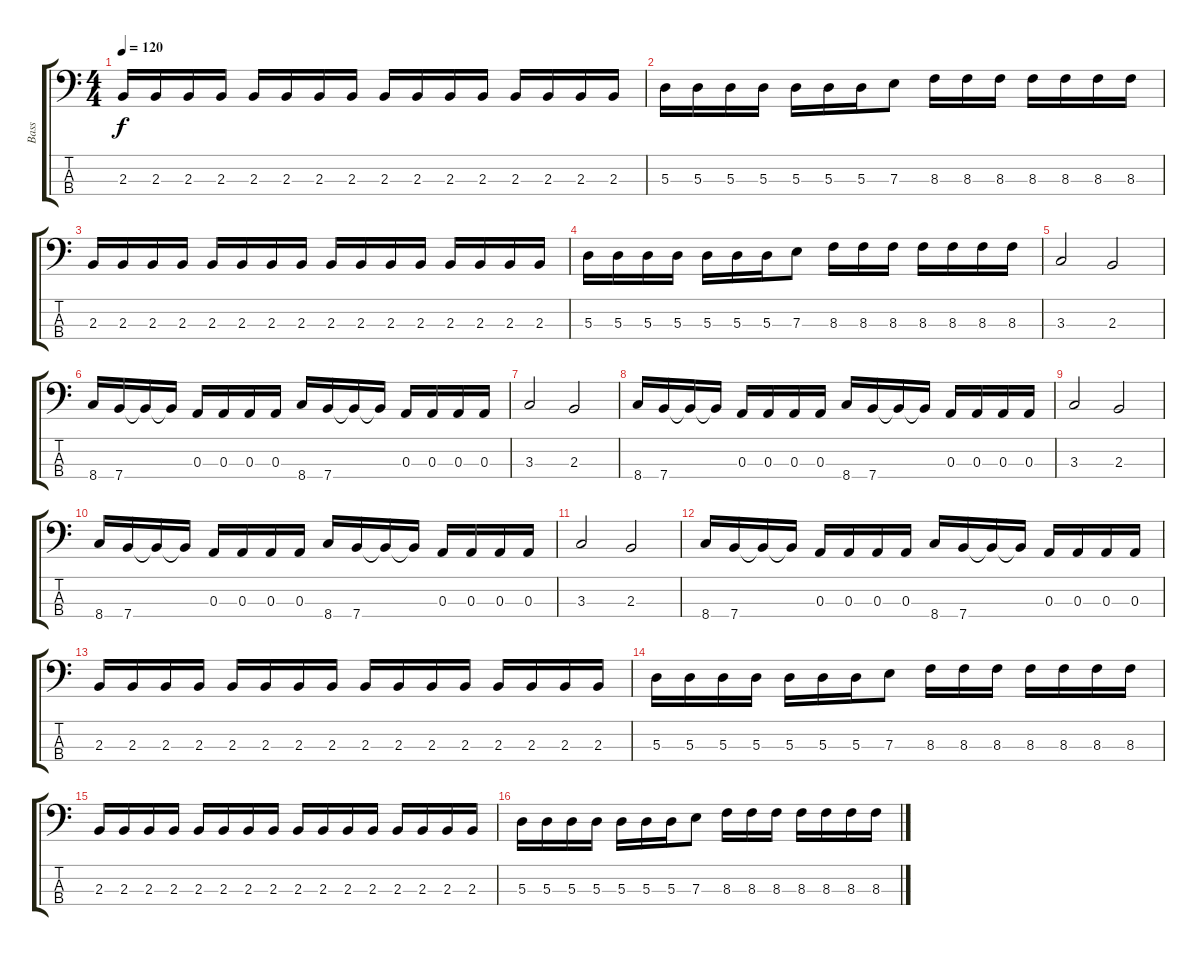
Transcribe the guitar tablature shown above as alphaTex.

\track ("Bass" "Bass") {instrument electricbassfinger}
\staff {score tabs}
\tuning (G2 D2 A1 E1) {hide}
\ts (4 4)
\tempo 120
\clef f4
\ks c
2.3.16{dy f} 2.3.16 2.3.16 2.3.16 2.3.16 2.3.16 2.3.16 2.3.16 2.3.16 2.3.16 2.3.16 2.3.16 2.3.16 2.3.16 2.3.16 2.3.16 |
5.3.16 5.3.16 5.3.16 5.3.16 5.3.16 5.3.16 5.3.16 7.3.8 8.3.16 8.3.16 8.3.16 8.3.16 8.3.16 8.3.16 8.3.16 |
2.3.16 2.3.16 2.3.16 2.3.16 2.3.16 2.3.16 2.3.16 2.3.16 2.3.16 2.3.16 2.3.16 2.3.16 2.3.16 2.3.16 2.3.16 2.3.16 |
5.3.16 5.3.16 5.3.16 5.3.16 5.3.16 5.3.16 5.3.16 7.3.8 8.3.16 8.3.16 8.3.16 8.3.16 8.3.16 8.3.16 8.3.16 |
3.3.2 2.3.2 |
8.4.16 7.4.16 7.4{t}.16 7.4{t}.16 0.3.16 0.3.16 0.3.16 0.3.16 8.4.16 7.4.16 7.4{t}.16 7.4{t}.16 0.3.16 0.3.16 0.3.16 0.3.16 |
3.3.2 2.3.2 |
8.4.16 7.4.16 7.4{t}.16 7.4{t}.16 0.3.16 0.3.16 0.3.16 0.3.16 8.4.16 7.4.16 7.4{t}.16 7.4{t}.16 0.3.16 0.3.16 0.3.16 0.3.16 |
3.3.2 2.3.2 |
8.4.16 7.4.16 7.4{t}.16 7.4{t}.16 0.3.16 0.3.16 0.3.16 0.3.16 8.4.16 7.4.16 7.4{t}.16 7.4{t}.16 0.3.16 0.3.16 0.3.16 0.3.16 |
3.3.2 2.3.2 |
8.4.16 7.4.16 7.4{t}.16 7.4{t}.16 0.3.16 0.3.16 0.3.16 0.3.16 8.4.16 7.4.16 7.4{t}.16 7.4{t}.16 0.3.16 0.3.16 0.3.16 0.3.16 |
2.3.16 2.3.16 2.3.16 2.3.16 2.3.16 2.3.16 2.3.16 2.3.16 2.3.16 2.3.16 2.3.16 2.3.16 2.3.16 2.3.16 2.3.16 2.3.16 |
5.3.16 5.3.16 5.3.16 5.3.16 5.3.16 5.3.16 5.3.16 7.3.8 8.3.16 8.3.16 8.3.16 8.3.16 8.3.16 8.3.16 8.3.16 |
2.3.16 2.3.16 2.3.16 2.3.16 2.3.16 2.3.16 2.3.16 2.3.16 2.3.16 2.3.16 2.3.16 2.3.16 2.3.16 2.3.16 2.3.16 2.3.16 |
5.3.16 5.3.16 5.3.16 5.3.16 5.3.16 5.3.16 5.3.16 7.3.8 8.3.16 8.3.16 8.3.16 8.3.16 8.3.16 8.3.16 8.3.16
